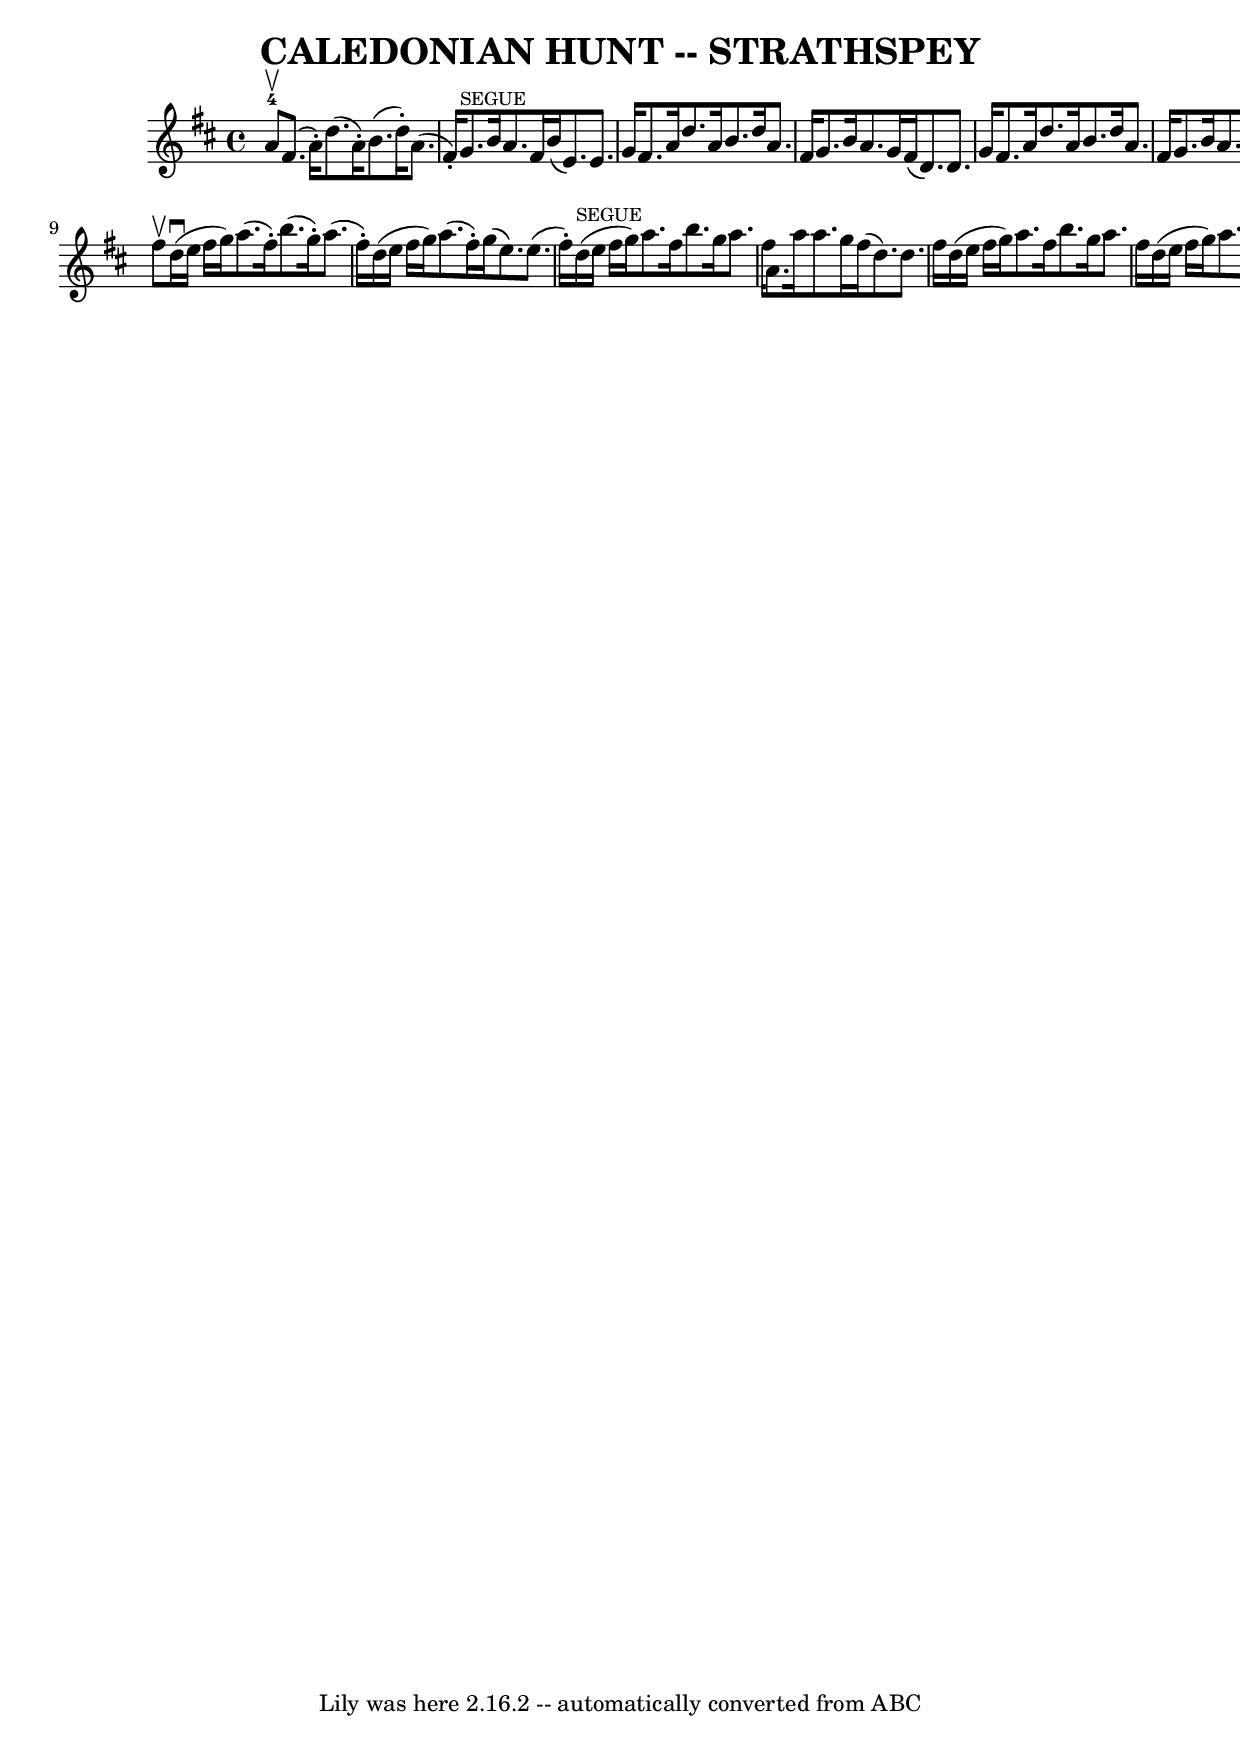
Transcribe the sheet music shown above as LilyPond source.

\version "2.16.2"
\include "Mammoth.ily"
\header {
  %% book = "Ryan's Mammoth Collection of Fiddle Tunes"
  composer = ""
  crossRefNumber = "1"
  footnotes = ""
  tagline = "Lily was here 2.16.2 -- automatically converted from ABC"
  title = "CALEDONIAN HUNT -- STRATHSPEY"

}
voicedefault =  {


  \override Staff.TimeSignature #'style = #'C
  \time 4/4 
  \key d \major
  a'8-4^\upbow   |
  fis'8. (a'16-.) d''8. (a'16-.) b'8. (d''16-.) a'8. (fis'16-.)    |
  g'8.^\segue b'16 a'8. fis'16 b'16 (e'8.) e'8. 
  g'16    |
  fis'8. a'16 d''8. a'16 b'8. d''16    
  a'8. fis'16    |
  g'8. b'16 a'8. g'16 fis'16 (d'8.) d'8. g'16    |
  fis'8. a'16 d''8. a'16 b'8.    
  d''16 a'8. fis'16    |
  g'8. b'16 a'8. fis'16 b'16 (
  e'8.) e'8. g'16    |
  fis'8. a'16 d''8. a'16    
  b'16 (cis''16 d''8) a'8. g'16    |
  fis'8. a'16      
  d'8.-4 g''16 fis''8. (d''16) d''8    \bar "|." fis''8^\upbow   |
  d''16 (^\downbow e''16 fis''16 g''16)   
  a''8. (fis''16-.) b''8. (g''16-.) a''8. (fis''16-.)    |
  d''16 (e''16 fis''16 g''16) a''8. (fis''16-.)   
  g''16 (e''8.) e''8. (fis''16-.)   |
  d''16^\segue(
  e''16 fis''16 g''16) a''8. fis''16 b''8. g''16 a''8.    
  fis''16    |
  a'8. a''16 a''8. g''16 fis''16 (d''8.)  
  d''8. fis''16    |
  d''16 (e''16 fis''16 g''16)   
  a''8. fis''16 b''8. g''16 a''8. fis''16    |
  d''16 (
  e''16 fis''16 g''16) a''8. fis''16 g''16 (e''8.) e''8. 
  g''16    |
  fis''8. d''16 e''8. fis''16 d''8. b'16  
  a'8. fis'16    |
  a'8. b'16 d''8. e''16 fis''16 (
  d''8.) d''8    \bar "|."   

}

\score{
  <<

    \context Staff="default"
    {
      \voicedefault 
      
    }

  >>
  \layout {
    
  }
  \midi {
  }

}
